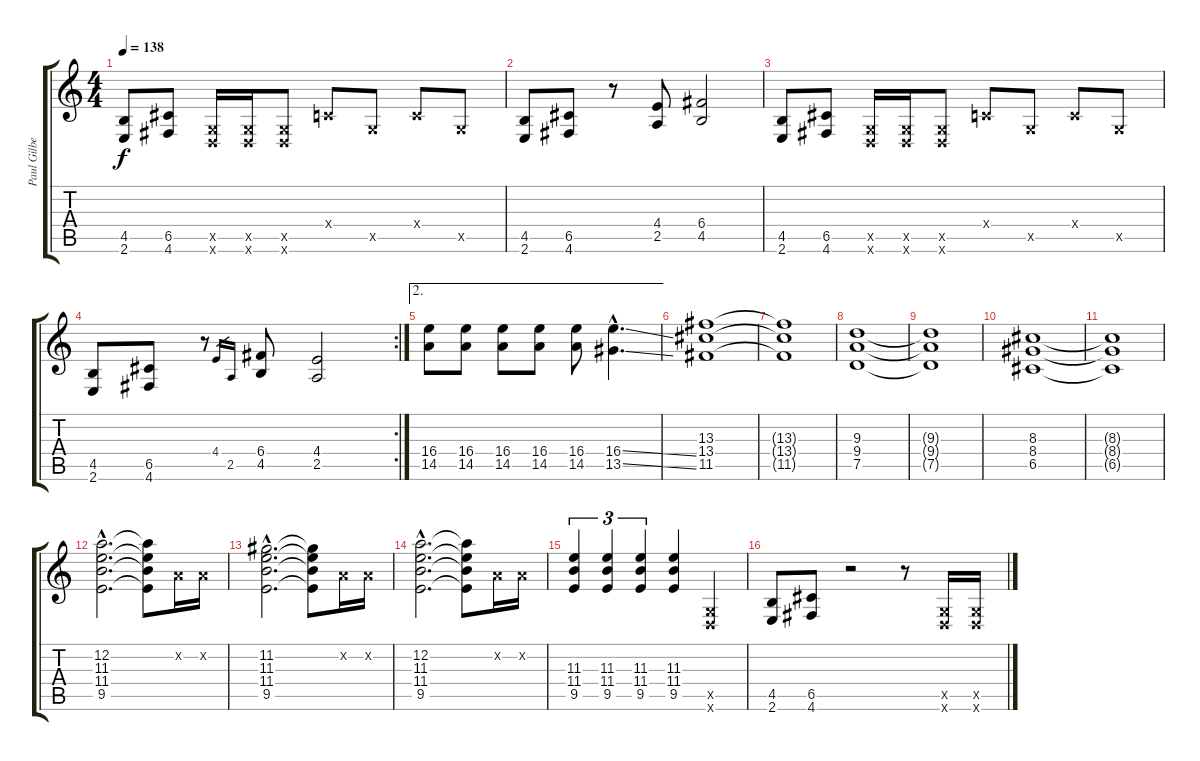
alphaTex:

\track ("Paul Gilbert 2" "Paul Gilbe") {instrument distortionguitar}
\staff {score tabs}
\tuning (D4 A3 F3 C3 G2 D2) {hide}
\ts (4 4)
\tempo 138
\clef g2
\ks c
(4.5 2.6).8{dy f} (6.5 4.6).8 (0.5{x} 0.6{x}).16 (0.5{x} 0.6{x}).16 (0.5{x} 0.6{x}).8 0.4{x}.8 0.5{x}.8 0.4{x}.8 0.5{x}.8 |
(4.5 2.6).8 (6.5 4.6).8 r.8 (4.4 2.5).8 (6.4 4.5).2 |
(4.5 2.6).8 (6.5 4.6).8 (0.5{x} 0.6{x}).16 (0.5{x} 0.6{x}).16 (0.5{x} 0.6{x}).8 0.4{x}.8 0.5{x}.8 0.4{x}.8 0.5{x}.8 |
\rc 2
(4.5 2.6).8 (6.5 4.6).8 r.8 4.4.16{gr} 2.5.16{gr} (6.4 4.5).8 (4.4 2.5).2 |
\ae 2
(16.4 14.5).8 (16.4 14.5).8 (16.4 14.5).8 (16.4 14.5).8 (16.4 14.5).8 (16.4{ss hac} 13.5{ss hac}).4{d} |
(13.3 13.4 11.5).1 |
(13.3{t} 13.4{t} 11.5{t}).1 |
(9.3 9.4 7.5).1 |
(9.3{t} 9.4{t} 7.5{t}).1 |
(8.3 8.4 6.5).1 |
(8.3{t} 8.4{t} 6.5{t}).1 |
(12.2{hac} 11.3{hac} 11.4{hac} 9.5{hac}).2{d} (12.2{t} 11.3{t} 11.4{t} 9.5{t}).8 0.2{x}.16 0.2{x}.16 |
(11.2{hac} 11.3{hac} 11.4{hac} 9.5{hac}).2{d} (11.2{t} 11.3{t} 11.4{t} 9.5{t}).8 0.2{x}.16 0.2{x}.16 |
(12.2{hac} 11.3{hac} 11.4{hac} 9.5{hac}).2{d} (12.2{t} 11.3{t} 11.4{t} 9.5{t}).8 0.2{x}.16 0.2{x}.16 |
(11.3 11.4 9.5).4{tu (3 2)} (11.3 11.4 9.5).4{tu (3 2)} (11.3 11.4 9.5).4{tu (3 2)} (11.3 11.4 9.5).4 (0.5{x} 0.6{x}).4 |
(4.5 2.6).8 (6.5 4.6).8 r.2 r.8 (0.5{x} 0.6{x}).16 (0.5{x} 0.6{x}).16
